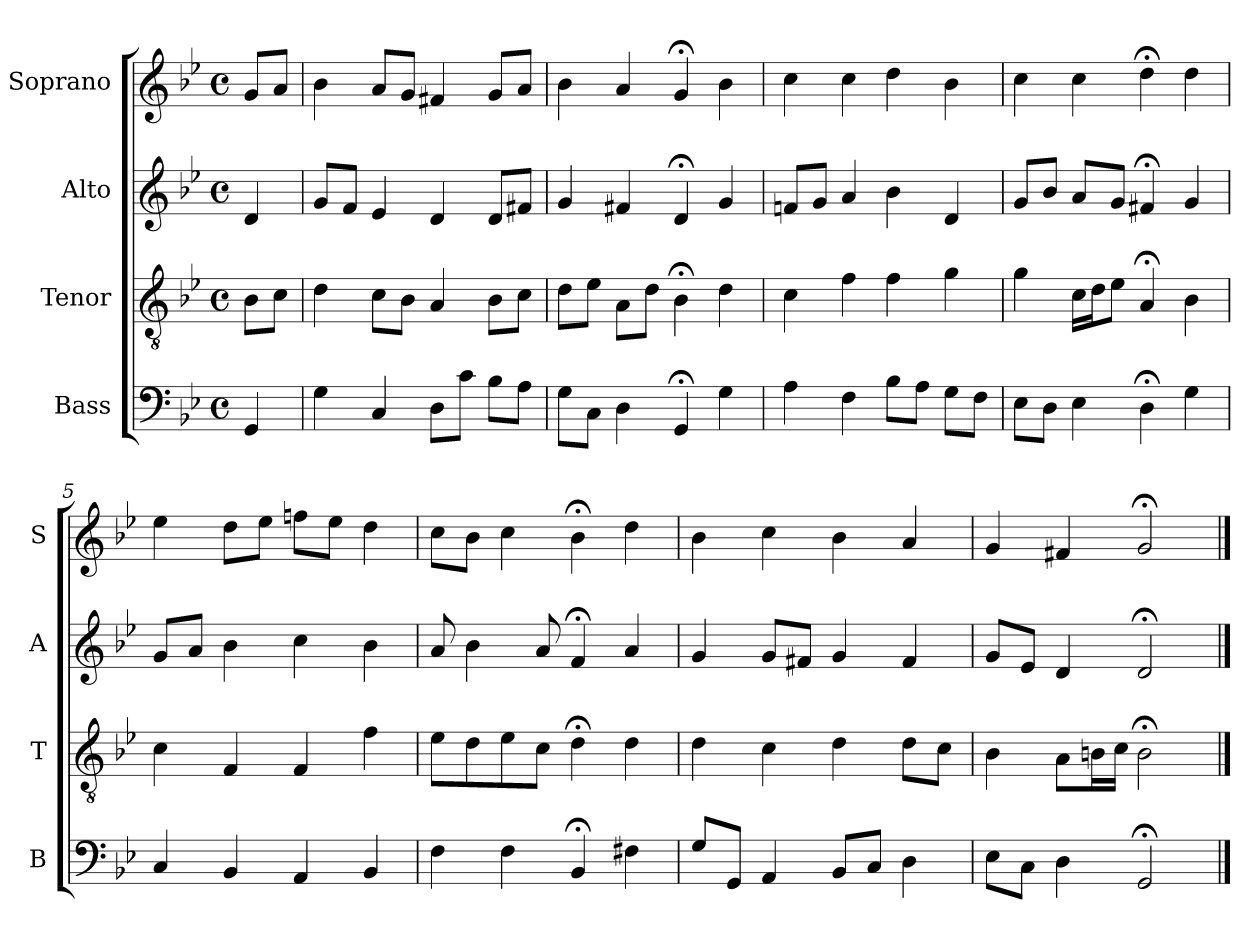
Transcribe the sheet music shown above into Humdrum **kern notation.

**kern	**kern	**kern	**kern
*part4	*part3	*part2	*part1
*staff4	*staff3	*staff2	*staff1
*I"Bass	*I"Tenor	*I"Alto	*I"Soprano
*I'B	*I'T	*I'A	*I'S
*clefF4	*clefGv2	*clefG2	*clefG2
*k[b-e-]	*k[b-e-]	*k[b-e-]	*k[b-e-]
*g:	*g:	*g:	*g:
*M4/4	*M4/4	*M4/4	*M4/4
*met(c)	*met(c)	*met(c)	*met(c)
*MM100	*MM100	*MM100	*MM100
=	=	=	=
4GG	8B-L	4d	8gL
.	8cJ	.	8aJ
=1	=1	=1	=1
4G	4d	8gL	4b-
.	.	8fJ	.
4C	8cL	4e-	8aL
.	8B-J	.	8gJ
8DL	4A	4d	4f#X
8cJ	.	.	.
8B-L	8B-L	8dL	8gL
8AJ	8cJ	8f#XJ	8aJ
=2	=2	=2	=2
8GL	8dL	4g	4b-
8CJ	8e-J	.	.
4D	8AL	4f#X	4a
.	8dJ	.	.
4GG;<	4B-;<	4d;<	4g;<
4G	4d	4g	4b-
=3	=3	=3	=3
4A	4c	8fnL	4cc
.	.	8gJ	.
4F	4f	4a	4cc
8B-L	4f	4b-	4dd
8AJ	.	.	.
8GL	4g	4d	4b-
8FJ	.	.	.
=4	=4	=4	=4
8E-L	4g	8gL	4cc
8DJ	.	8b-J	.
4E-	16cLL	8aL	4cc
.	16dJ	.	.
.	8e-J	8gJ	.
4D;<	4A;<	4f#X;<	4dd;<
4G	4B-	4g	4dd
=5	=5	=5	=5
4C	4c	8gL	4ee-
.	.	8aJ	.
4BB-	4F	4b-	8ddL
.	.	.	8ee-J
4AA	4F	4cc	8ffnL
.	.	.	8ee-J
4BB-	4f	4b-	4dd
=6	=6	=6	=6
4Fi	8e-iL	8ai	8cciL
.	8d	4b-	8b-J
4F	8e-	.	4cc
.	8cJ	8a	.
4BB-;<	4d;<	4f;<	4b-;<
4F#X	4d	4a	4dd
=7	=7	=7	=7
8GL	4d	4g	4b-
8GGJ	.	.	.
4AA	4c	8gL	4cc
.	.	8f#XJ	.
8BB-L	4d	4g	4b-
8CJ	.	.	.
4D	8dL	4f#	4a
.	8cJ	.	.
=8	=8	=8	=8
8E-L	4B-	8gL	4g
8CJ	.	8e-J	.
4D	8AL	4d	4f#X
.	16BnL	.	.
.	16cJJ	.	.
2GG;<	2B;<	2d;<	2g;<
==	==	==	==
*-	*-	*-	*-
